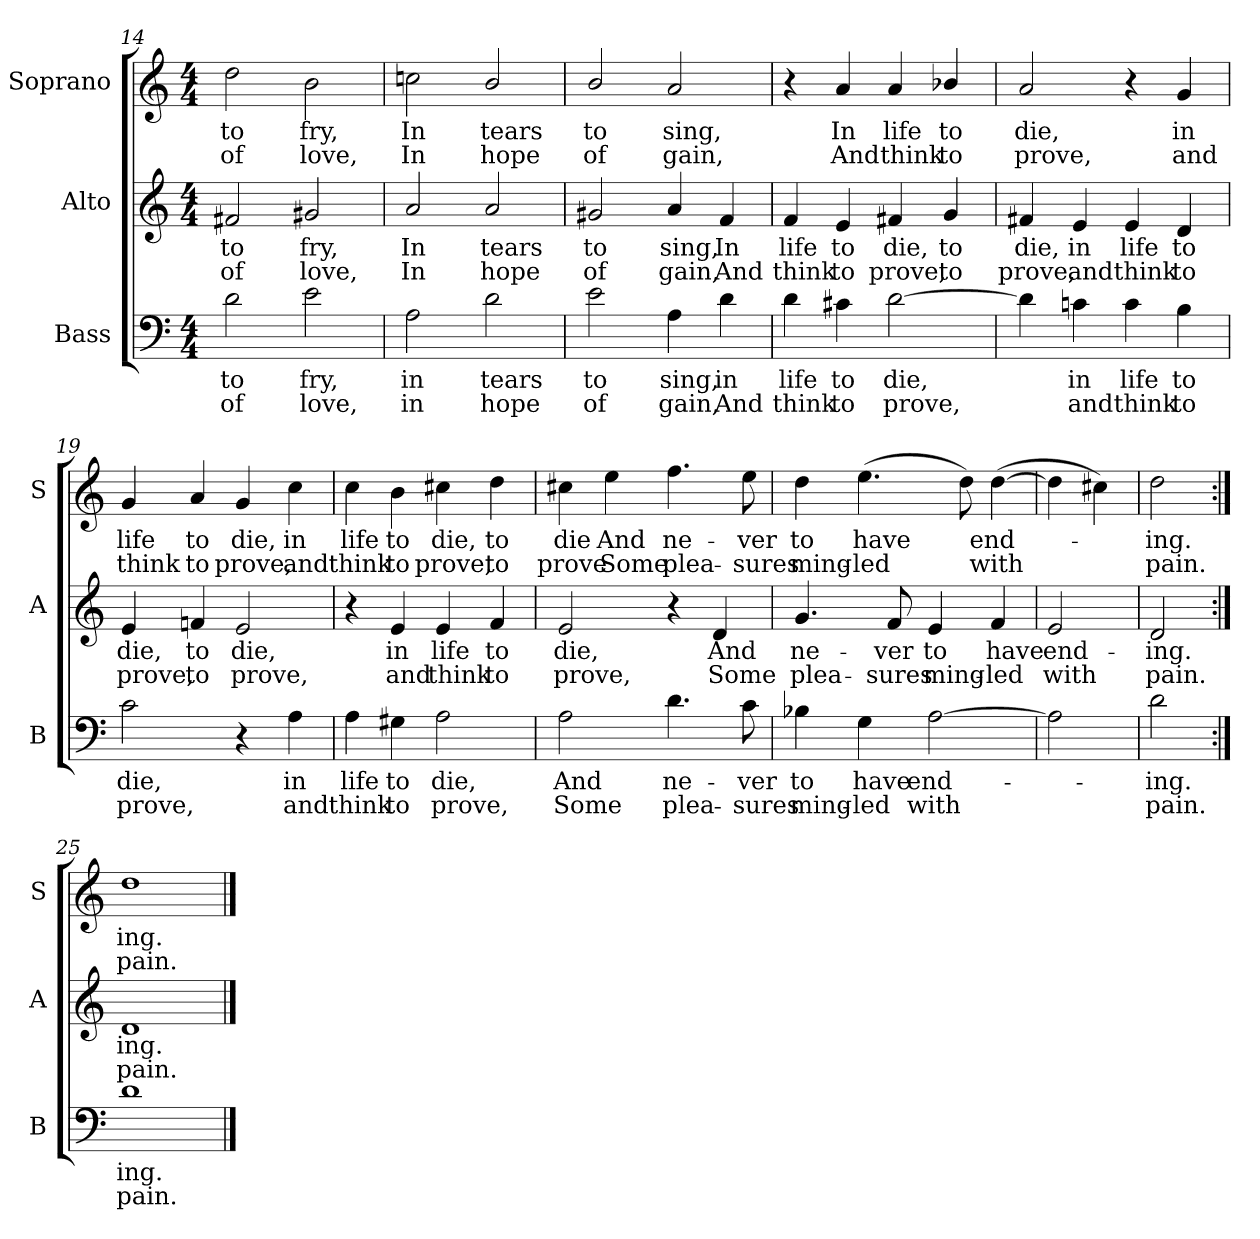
**kern	**text	**text	**kern	**text	**text	**kern	**text	**text
*part3	*part3	*part3	*part2	*part2	*part2	*part1	*part1	*part1
*staff3	*staff3	*staff3	*staff2	*staff2	*staff2	*staff1	*staff1	*staff1
*I"Bass	*	*	*I"Alto	*	*	*I"Soprano	*	*
*I'B	*	*	*I'A	*	*	*I'S	*	*
*clefF4	*	*	*clefG2	*	*	*clefG2	*	*
*k[]	*	*	*k[]	*	*	*k[]	*	*
*C:	*	*	*C:	*	*	*C:	*	*
*M4/4	*	*	*M4/4	*	*	*M4/4	*	*
=14	=14	=14	=14	=14	=14	=14	=14	=14
!	!LO:LY:b	!LO:LY:b	!	!LO:LY:b	!LO:LY:b	!	!LO:LY:b	!LO:LY:b
2d	to	of	2f#X	to	of	2dd	to	of
!	!LO:LY:b	!LO:LY:b	!	!LO:LY:b	!LO:LY:b	!	!LO:LY:b	!LO:LY:b
2e	fry,	love,	2g#X	fry,	love,	2b	fry,	love,
=15	=15	=15	=15	=15	=15	=15	=15	=15
!	!LO:LY:b	!LO:LY:b	!	!LO:LY:b	!LO:LY:b	!	!LO:LY:b	!LO:LY:b
2A	in	in	2a	In	In	2ccn	In	In
!	!LO:LY:b	!LO:LY:b	!	!LO:LY:b	!LO:LY:b	!	!LO:LY:b	!LO:LY:b
2d	tears	hope	2a	tears	hope	2b/	tears	hope
=16	=16	=16	=16	=16	=16	=16	=16	=16
!	!LO:LY:b	!LO:LY:b	!	!LO:LY:b	!LO:LY:b	!	!LO:LY:b	!LO:LY:b
2e	to	of	2g#X	to	of	2b/	to	of
!	!LO:LY:b	!LO:LY:b	!	!LO:LY:b	!LO:LY:b	!	!LO:LY:b	!LO:LY:b
4A	sing,	gain,	4a	sing,	gain,	2a	sing,	gain,
!	!LO:LY:b	!LO:LY:b	!	!LO:LY:b	!LO:LY:b	!	!	!
4d\	in	And	4f	In	And	.	.	.
=17	=17	=17	=17	=17	=17	=17	=17	=17
!	!LO:LY:b	!LO:LY:b	!	!LO:LY:b	!LO:LY:b	!	!	!
4d\	life	think	4f	life	think	4r	.	.
!	!LO:LY:b	!LO:LY:b	!	!LO:LY:b	!LO:LY:b	!	!LO:LY:b	!LO:LY:b
4c#X	to	to	4e	to	to	4a	In	And
!	!LO:LY:b	!LO:LY:b	!	!LO:LY:b	!LO:LY:b	!	!LO:LY:b	!LO:LY:b
[2d\	die,	prove,	4f#X	die,	prove,	4a	life	think
!	!	!	!	!LO:LY:b	!LO:LY:b	!	!LO:LY:b	!LO:LY:b
.	.	.	4g	to	to	4b-X/	to	to
=18	=18	=18	=18	=18	=18	=18	=18	=18
!	!	!	!	!LO:LY:b	!LO:LY:b	!	!LO:LY:b	!LO:LY:b
4d\]	.	.	4f#X	die,	prove,	2a	die,	prove,
!	!LO:LY:b	!LO:LY:b	!	!LO:LY:b	!LO:LY:b	!	!	!
4cn	in	and	4e	in	and	.	.	.
!	!LO:LY:b	!LO:LY:b	!	!LO:LY:b	!LO:LY:b	!	!	!
4c	life	think	4e	life	think	4r	.	.
!	!LO:LY:b	!LO:LY:b	!	!LO:LY:b	!LO:LY:b	!	!LO:LY:b	!LO:LY:b
4B	to	to	4d	to	to	4g	in	and
=19	=19	=19	=19	=19	=19	=19	=19	=19
!	!LO:LY:b	!LO:LY:b	!	!LO:LY:b	!LO:LY:b	!	!LO:LY:b	!LO:LY:b
2c	die,	prove,	4e	die,	prove,	4g	life	think
!	!	!	!	!LO:LY:b	!LO:LY:b	!	!LO:LY:b	!LO:LY:b
.	.	.	4fn	to	to	4a	to	to
!	!	!	!	!LO:LY:b	!LO:LY:b	!	!LO:LY:b	!LO:LY:b
4r	.	.	2e	die,	prove,	4g	die,	prove,
!	!LO:LY:b	!LO:LY:b	!	!	!	!	!LO:LY:b	!LO:LY:b
4A	in	and	.	.	.	4cc	in	and
!!LO:LB:g=z
=20	=20	=20	=20	=20	=20	=20	=20	=20
!	!LO:LY:b	!LO:LY:b	!	!	!	!	!LO:LY:b	!LO:LY:b
4A	life	think	4r	.	.	4cc	life	think
!	!LO:LY:b	!LO:LY:b	!	!LO:LY:b	!LO:LY:b	!	!LO:LY:b	!LO:LY:b
4G#X	to	to	4e	in	and	4b	to	to
!	!LO:LY:b	!LO:LY:b	!	!LO:LY:b	!LO:LY:b	!	!LO:LY:b	!LO:LY:b
2A	die,	prove,	4e	life	think	4cc#X	die,	prove,
!	!	!	!	!LO:LY:b	!LO:LY:b	!	!LO:LY:b	!LO:LY:b
.	.	.	4f	to	to	4dd	to	to
=21	=21	=21	=21	=21	=21	=21	=21	=21
!	!LO:LY:b	!LO:LY:b	!	!LO:LY:b	!LO:LY:b	!	!LO:LY:b	!LO:LY:b
2A	And	Some	2e	die,	prove,	4cc#X	die	prove
!	!	!	!	!	!	!	!LO:LY:b	!LO:LY:b
.	.	.	.	.	.	4ee	And	Some
!	!LO:LY:b	!LO:LY:b	!	!	!	!	!LO:LY:b	!LO:LY:b
4.d\	ne-	-plea-	4r	.	.	4.ff	ne-	-plea-
!	!	!	!	!LO:LY:b	!LO:LY:b	!	!	!
.	.	.	4d	And	Some	.	.	.
!	!LO:LY:b	!LO:LY:b	!	!	!	!	!LO:LY:b	!LO:LY:b
8c	-ver	sures	.	.	.	8ee	-ver	sures
=22	=22	=22	=22	=22	=22	=22	=22	=22
!	!LO:LY:b	!LO:LY:b	!	!LO:LY:b	!LO:LY:b	!	!LO:LY:b	!LO:LY:b
4B-X	to	ming-	4.g	ne-	-plea-	4dd	to	ming-
!	!LO:LY:b	!LO:LY:b	!	!	!	!	!LO:LY:b	!LO:LY:b
4G	-have	led	.	.	.	(>4.ee	-have	led
!	!	!	!	!LO:LY:b	!LO:LY:b	!	!	!
.	.	.	8f	-ver	sures	.	.	.
!	!LO:LY:b	!LO:LY:b	!	!LO:LY:b	!LO:LY:b	!	!	!
[2A	end-	with	4e	to	ming-	.	.	.
.	.	.	.	.	.	8dd)	.	.
!	!	!	!	!LO:LY:b	!LO:LY:b	!	!LO:LY:b	!LO:LY:b
.	.	.	4f	-have	led	(>[4dd	end-	with
=23	=23	=23	=23	=23	=23	=23	=23	=23
!	!	!	!	!LO:LY:b	!LO:LY:b	!	!	!
2A]	.	.	2e	end-	-with	4dd]	.	.
.	.	.	.	.	.	4cc#X)	.	.
=24	=24	=24	=24	=24	=24	=24	=24	=24
!	!LO:LY:b	!LO:LY:b	!	!LO:LY:b	!LO:LY:b	!	!LO:LY:b	!LO:LY:b
2d\	ing.	pain.	2d	ing.	pain.	2dd	ing.	pain.
=25:|!	=25:|!	=25:|!	=25:|!	=25:|!	=25:|!	=25:|!	=25:|!	=25:|!
!	!LO:LY:b	!LO:LY:b	!	!LO:LY:b	!LO:LY:b	!	!LO:LY:b	!LO:LY:b
1d	ing.	pain.	1d	ing.	pain.	1dd	ing.	pain.
==	==	==	==	==	==	==	==	==
*-	*-	*-	*-	*-	*-	*-	*-	*-
